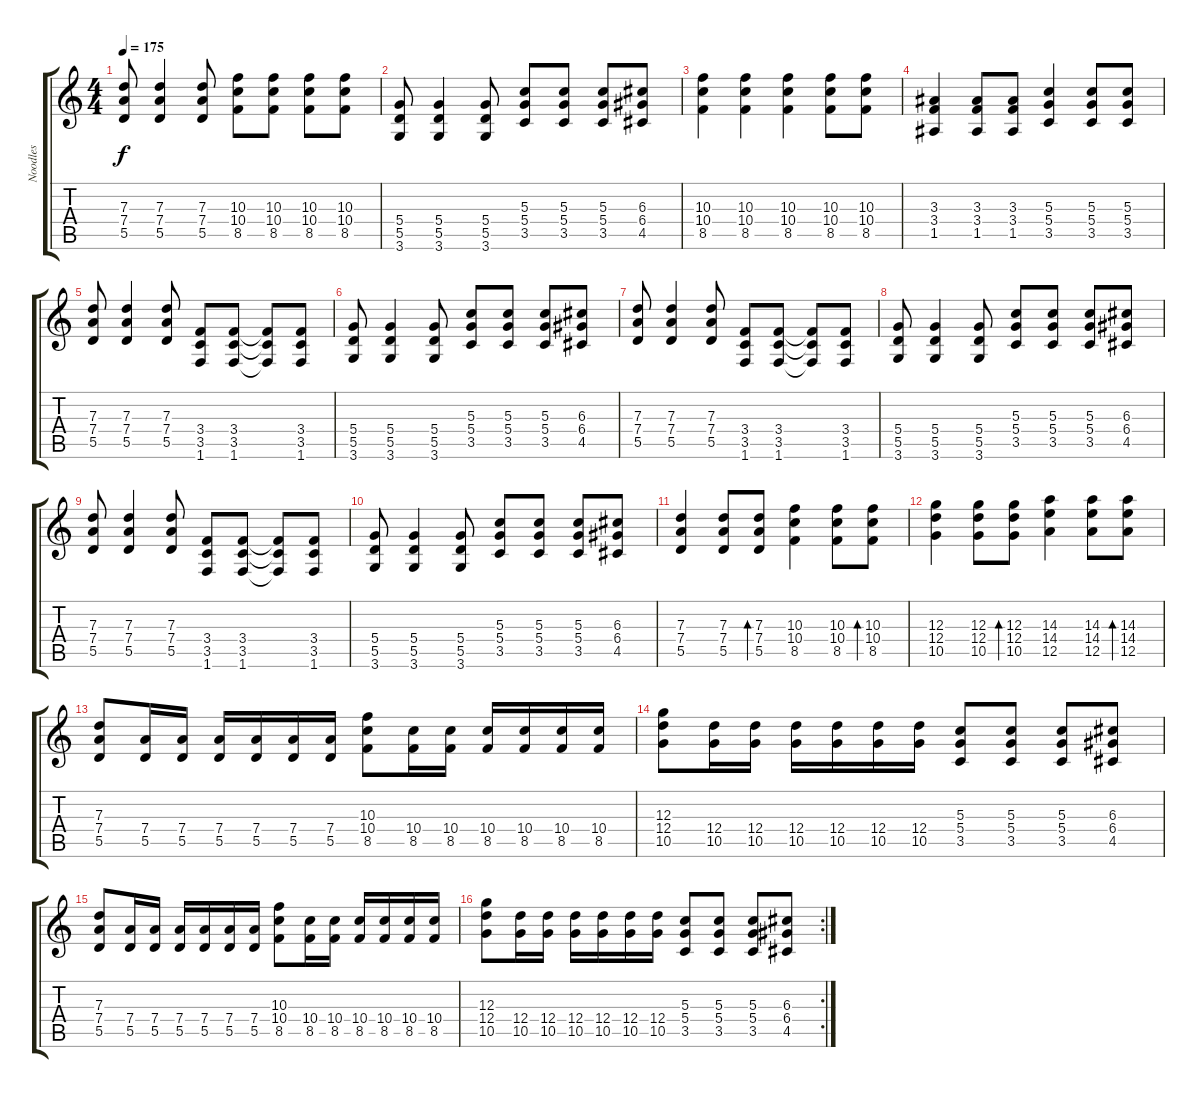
\track ("Noodles" "Noodles") {instrument distortionguitar}
\staff {score tabs}
\tuning (E4 B3 G3 D3 A2 E2) {hide}
\ts (4 4)
\tempo 175
\clef g2
\ks c
(7.3 7.4 5.5).8{dy f} (7.3 7.4 5.5).4 (7.3 7.4 5.5).8 (10.3 10.4 8.5).8 (10.3 10.4 8.5).8 (10.3 10.4 8.5).8 (10.3 10.4 8.5).8 |
(5.4 5.5 3.6).8 (5.4 5.5 3.6).4 (5.4 5.5 3.6).8 (5.3 5.4 3.5).8 (5.3 5.4 3.5).8 (5.3 5.4 3.5).8 (6.3 6.4 4.5).8 |
(10.3 10.4 8.5).4 (10.3 10.4 8.5).4 (10.3 10.4 8.5).4 (10.3 10.4 8.5).8 (10.3 10.4 8.5).8 |
(3.3 3.4 1.5).4 (3.3 3.4 1.5).8 (3.3 3.4 1.5).8 (5.3 5.4 3.5).4 (5.3 5.4 3.5).8 (5.3 5.4 3.5).8 |
(7.3 7.4 5.5).8 (7.3 7.4 5.5).4 (7.3 7.4 5.5).8 (3.4 3.5 1.6).8 (3.4 3.5 1.6).8 (3.4{t} 3.5{t} 1.6{t}).8 (3.4 3.5 1.6).8 |
(5.4 5.5 3.6).8 (5.4 5.5 3.6).4 (5.4 5.5 3.6).8 (5.3 5.4 3.5).8 (5.3 5.4 3.5).8 (5.3 5.4 3.5).8 (6.3 6.4 4.5).8 |
(7.3 7.4 5.5).8 (7.3 7.4 5.5).4 (7.3 7.4 5.5).8 (3.4 3.5 1.6).8 (3.4 3.5 1.6).8 (3.4{t} 3.5{t} 1.6{t}).8 (3.4 3.5 1.6).8 |
(5.4 5.5 3.6).8 (5.4 5.5 3.6).4 (5.4 5.5 3.6).8 (5.3 5.4 3.5).8 (5.3 5.4 3.5).8 (5.3 5.4 3.5).8 (6.3 6.4 4.5).8 |
(7.3 7.4 5.5).8 (7.3 7.4 5.5).4 (7.3 7.4 5.5).8 (3.4 3.5 1.6).8 (3.4 3.5 1.6).8 (3.4{t} 3.5{t} 1.6{t}).8 (3.4 3.5 1.6).8 |
(5.4 5.5 3.6).8 (5.4 5.5 3.6).4 (5.4 5.5 3.6).8 (5.3 5.4 3.5).8 (5.3 5.4 3.5).8 (5.3 5.4 3.5).8 (6.3 6.4 4.5).8 |
(7.3 7.4 5.5).4 (7.3 7.4 5.5).8 (7.3 7.4 5.5).8{bd 60 volume 10} (10.3 10.4 8.5).4{volume 16} (10.3 10.4 8.5).8 (10.3 10.4 8.5).8{bd 60 volume 10} |
(12.3 12.4 10.5).4{volume 16} (12.3 12.4 10.5).8 (12.3 12.4 10.5).8{bd 60 volume 10} (14.3 14.4 12.5).4{volume 16} (14.3 14.4 12.5).8 (14.3 14.4 12.5).8{bd 60 volume 10} |
(7.3 7.4 5.5).8{volume 16} (7.4 5.5).16 (7.4 5.5).16 (7.4 5.5).16 (7.4 5.5).16 (7.4 5.5).16 (7.4 5.5).16 (10.3 10.4 8.5).8 (10.4 8.5).16 (10.4 8.5).16 (10.4 8.5).16 (10.4 8.5).16 (10.4 8.5).16 (10.4 8.5).16 |
(12.3 12.4 10.5).8 (12.4 10.5).16 (12.4 10.5).16 (12.4 10.5).16 (12.4 10.5).16 (12.4 10.5).16 (12.4 10.5).16 (5.3 5.4 3.5).8 (5.3 5.4 3.5).8 (5.3 5.4 3.5).8 (6.3 6.4 4.5).8 |
(7.3 7.4 5.5).8 (7.4 5.5).16 (7.4 5.5).16 (7.4 5.5).16 (7.4 5.5).16 (7.4 5.5).16 (7.4 5.5).16 (10.3 10.4 8.5).8 (10.4 8.5).16 (10.4 8.5).16 (10.4 8.5).16 (10.4 8.5).16 (10.4 8.5).16 (10.4 8.5).16 |
\rc 2
(12.3 12.4 10.5).8 (12.4 10.5).16 (12.4 10.5).16 (12.4 10.5).16 (12.4 10.5).16 (12.4 10.5).16 (12.4 10.5).16 (5.3 5.4 3.5).8 (5.3 5.4 3.5).8 (5.3 5.4 3.5).8 (6.3 6.4 4.5).8
